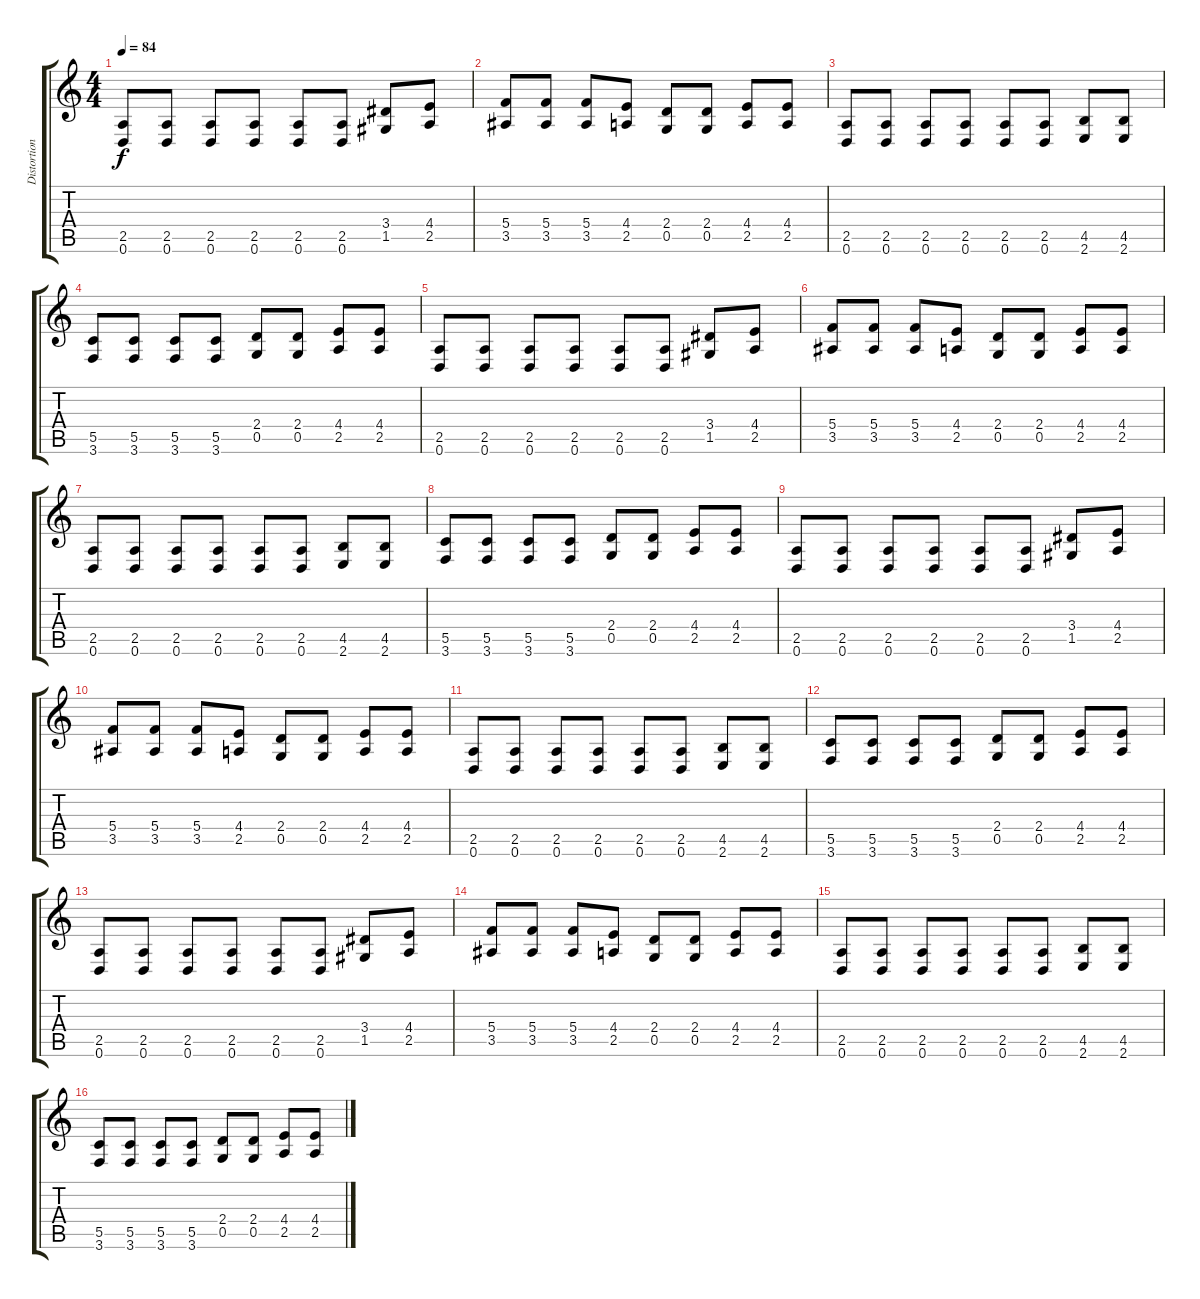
\track ("Distortion Guitar" "Distortion") {instrument distortionguitar}
\staff {score tabs}
\tuning (D4 A3 F3 C3 G2 D2) {hide}
\ts (4 4)
\tempo 84
\clef g2
\ks c
(2.5 0.6).8{dy f} (2.5 0.6).8 (2.5 0.6).8 (2.5 0.6).8 (2.5 0.6).8 (2.5 0.6).8 (3.4 1.5).8 (4.4 2.5).8 |
(5.4 3.5).8 (5.4 3.5).8 (5.4 3.5).8 (4.4 2.5).8 (2.4 0.5).8 (2.4 0.5).8 (4.4 2.5).8 (4.4 2.5).8 |
(2.5 0.6).8 (2.5 0.6).8 (2.5 0.6).8 (2.5 0.6).8 (2.5 0.6).8 (2.5 0.6).8 (4.5 2.6).8 (4.5 2.6).8 |
(5.5 3.6).8 (5.5 3.6).8 (5.5 3.6).8 (5.5 3.6).8 (2.4 0.5).8 (2.4 0.5).8 (4.4 2.5).8 (4.4 2.5).8 |
(2.5 0.6).8 (2.5 0.6).8 (2.5 0.6).8 (2.5 0.6).8 (2.5 0.6).8 (2.5 0.6).8 (3.4 1.5).8 (4.4 2.5).8 |
(5.4 3.5).8 (5.4 3.5).8 (5.4 3.5).8 (4.4 2.5).8 (2.4 0.5).8 (2.4 0.5).8 (4.4 2.5).8 (4.4 2.5).8 |
(2.5 0.6).8 (2.5 0.6).8 (2.5 0.6).8 (2.5 0.6).8 (2.5 0.6).8 (2.5 0.6).8 (4.5 2.6).8 (4.5 2.6).8 |
(5.5 3.6).8 (5.5 3.6).8 (5.5 3.6).8 (5.5 3.6).8 (2.4 0.5).8 (2.4 0.5).8 (4.4 2.5).8 (4.4 2.5).8 |
(2.5 0.6).8 (2.5 0.6).8 (2.5 0.6).8 (2.5 0.6).8 (2.5 0.6).8 (2.5 0.6).8 (3.4 1.5).8 (4.4 2.5).8 |
(5.4 3.5).8 (5.4 3.5).8 (5.4 3.5).8 (4.4 2.5).8 (2.4 0.5).8 (2.4 0.5).8 (4.4 2.5).8 (4.4 2.5).8 |
(2.5 0.6).8 (2.5 0.6).8 (2.5 0.6).8 (2.5 0.6).8 (2.5 0.6).8 (2.5 0.6).8 (4.5 2.6).8 (4.5 2.6).8 |
(5.5 3.6).8 (5.5 3.6).8 (5.5 3.6).8 (5.5 3.6).8 (2.4 0.5).8 (2.4 0.5).8 (4.4 2.5).8 (4.4 2.5).8 |
(2.5 0.6).8 (2.5 0.6).8 (2.5 0.6).8 (2.5 0.6).8 (2.5 0.6).8 (2.5 0.6).8 (3.4 1.5).8 (4.4 2.5).8 |
(5.4 3.5).8 (5.4 3.5).8 (5.4 3.5).8 (4.4 2.5).8 (2.4 0.5).8 (2.4 0.5).8 (4.4 2.5).8 (4.4 2.5).8 |
(2.5 0.6).8 (2.5 0.6).8 (2.5 0.6).8 (2.5 0.6).8 (2.5 0.6).8 (2.5 0.6).8 (4.5 2.6).8 (4.5 2.6).8 |
(5.5 3.6).8 (5.5 3.6).8 (5.5 3.6).8 (5.5 3.6).8 (2.4 0.5).8 (2.4 0.5).8 (4.4 2.5).8 (4.4 2.5).8
